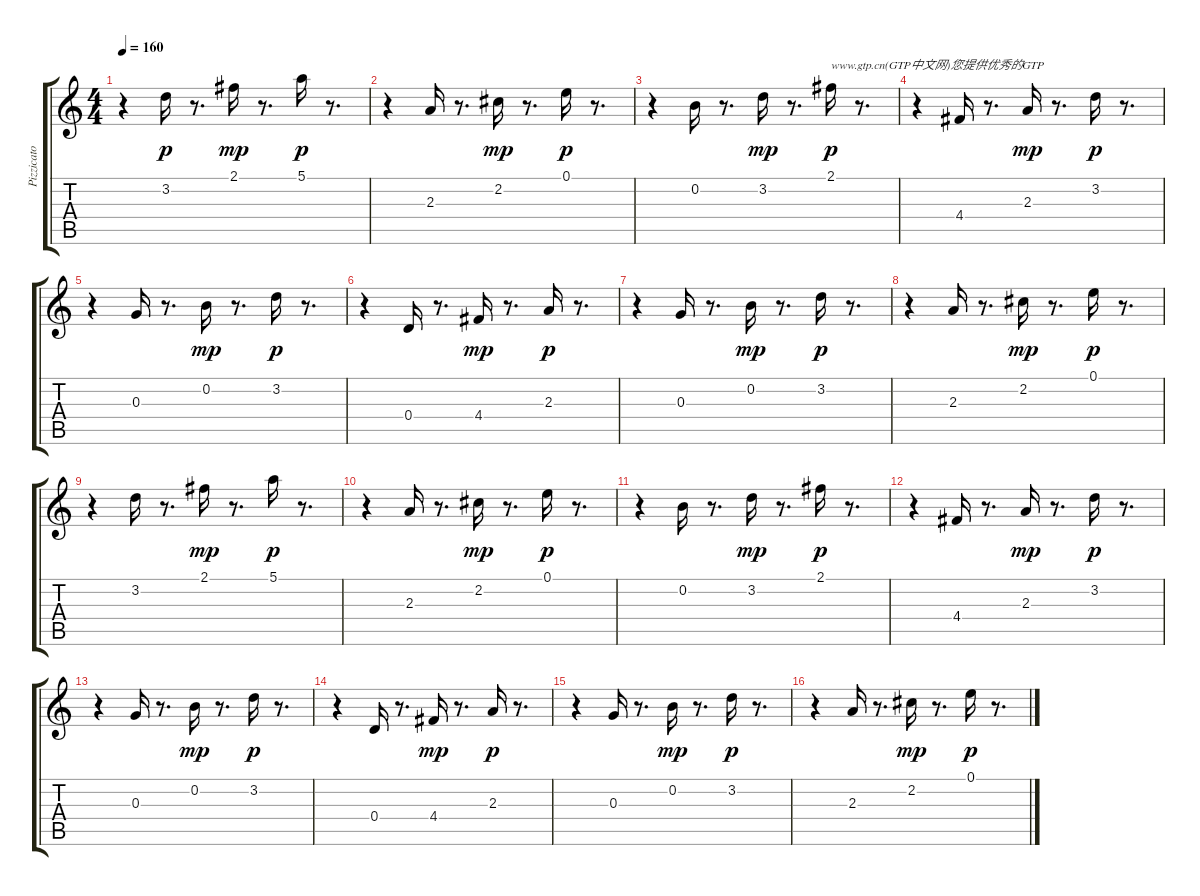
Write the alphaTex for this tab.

\track ("Pizzicato" "Pizzicato") {instrument acousticguitarnylon}
\staff {score tabs}
\tuning (E4 B3 G3 D3 A2 E2) {hide}
\ts (4 4)
\tempo 160
\clef g2
\ks c
r.4{dy p instrument acousticguitarnylon} 3.2.16 r.8{d} 2.1.16{dy mp} r.8{d} 5.1.16{dy p} r.8{d} |
r.4 2.3.16 r.8{d} 2.2.16{dy mp} r.8{d} 0.1.16{dy p} r.8{d} |
r.4 0.2.16 r.8{d} 3.2.16{dy mp} r.8{d} 2.1.16{txt "www.gtp.cn(GTP中文网)您提供优秀的GTP" dy p} r.8{d} |
r.4 4.4.16 r.8{d} 2.3.16{dy mp} r.8{d} 3.2.16{dy p} r.8{d} |
r.4 0.3.16 r.8{d} 0.2.16{dy mp} r.8{d} 3.2.16{dy p} r.8{d} |
r.4 0.4.16 r.8{d} 4.4.16{dy mp} r.8{d} 2.3.16{dy p} r.8{d} |
r.4 0.3.16 r.8{d} 0.2.16{dy mp} r.8{d} 3.2.16{dy p} r.8{d} |
r.4 2.3.16 r.8{d} 2.2.16{dy mp} r.8{d} 0.1.16{dy p} r.8{d} |
r.4 3.2.16 r.8{d} 2.1.16{dy mp} r.8{d} 5.1.16{dy p} r.8{d} |
r.4 2.3.16 r.8{d} 2.2.16{dy mp} r.8{d} 0.1.16{dy p} r.8{d} |
r.4 0.2.16 r.8{d} 3.2.16{dy mp} r.8{d} 2.1.16{dy p} r.8{d} |
r.4 4.4.16 r.8{d} 2.3.16{dy mp} r.8{d} 3.2.16{dy p} r.8{d} |
r.4 0.3.16 r.8{d} 0.2.16{dy mp} r.8{d} 3.2.16{dy p} r.8{d} |
r.4 0.4.16 r.8{d} 4.4.16{dy mp} r.8{d} 2.3.16{dy p} r.8{d} |
r.4 0.3.16 r.8{d} 0.2.16{dy mp} r.8{d} 3.2.16{dy p} r.8{d} |
r.4 2.3.16 r.8{d} 2.2.16{dy mp} r.8{d} 0.1.16{dy p} r.8{d}
